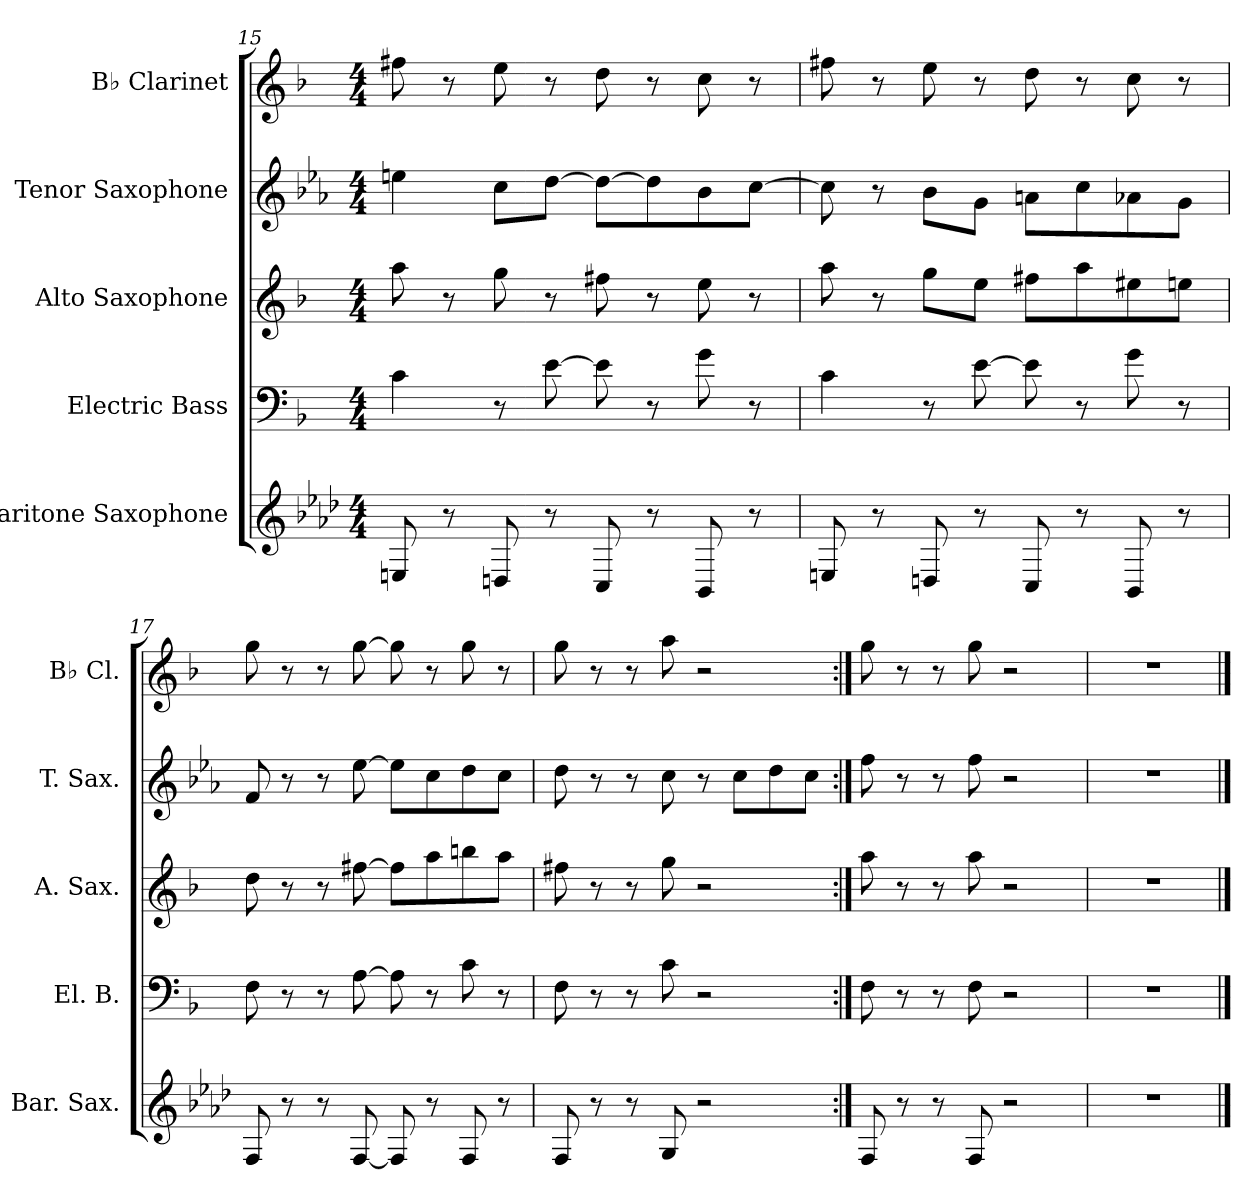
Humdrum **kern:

**kern	**kern	**kern	**kern	**kern
*part5	*part4	*part3	*part2	*part1
*staff5	*staff4	*staff3	*staff2	*staff1
*I"Baritone Saxophone	*I"Electric Bass	*I"Alto Saxophone	*I"Tenor Saxophone	*I"B♭ Clarinet
*I'Bar. Sax.	*I'El. B.	*I'A. Sax.	*I'T. Sax.	*I'B♭ Cl.
*clefG2	*clefF4	*clefG2	*clefG2	*clefG2
*ITrd12c21	*ITrd7c12	*ITrd5c9	*ITrd8c14	*ITrd1c2
*k[b-e-a-d-]	*k[b-]	*k[b-e-a-d-]	*k[b-e-a-]	*k[b-e-a-]
*M4/4	*M4/4	*M4/4	*M4/4	*M4/4
=15	=15	=15	=15	=15
8EEn/	4C\	8cc\	4en\	8een\
8r	.	8r	.	8r
8DDn/	8r	8b-\	8c\L	8dd\
8r	[8E\	8r	[8d\J	8r
8CC/	8E\]	8an\	8d\L_	8cc\
8r	8r	8r	8d\]	8r
8BBB-/	8G\	8g\	8B-\	8b-\
8r	8r	8r	[8c\J	8r
=16	=16	=16	=16	=16
8EEn/	4C\	8cc\	8c\]	8een\
8r	.	8r	8r	8r
8DDn/	8r	8b-\L	8B-\L	8dd\
8r	[8E\	8g\J	8G\J	8r
8CC/	8E\]	8an\L	8An\L	8cc\
8r	8r	8cc\	8c\	8r
8BBB-/	8G\	8g#X\	8A-X\	8b-\
8r	8r	8gn\J	8G\J	8r
!!LO:LB:g=z
=17	=17	=17	=17	=17
8FF/	8FF\	8f\	8F/	8ff\
8r	8r	8r	8r	8r
8r	8r	8r	8r	8r
[8FF/	[8AA\	[8an\	[8e-\	[8ff\
8FF/]	8AA\]	8a\L]	8e-\L]	8ff\]
8r	8r	8cc\	8c\	8r
8FF/	8C\	8ddn\	8d\	8ff\
8r	8r	8cc\J	8c\J	8r
=18	=18	=18	=18	=18
8FF/	8FF\	8an\	8d\	8ff\
8r	8r	8r	8r	8r
8r	8r	8r	8r	8r
8GG/	8C\	8b-\	8c\	8gg\
2r	2r	2r	8r	2r
.	.	.	8c\L	.
.	.	.	8d\	.
.	.	.	8c\J	.
=19:|!	=19:|!	=19:|!	=19:|!	=19:|!
8FF/	8FF\	8cc\	8f\	8ff\
8r	8r	8r	8r	8r
8r	8r	8r	8r	8r
8FF/	8FF\	8cc\	8f\	8ff\
2r	2r	2r	2r	2r
=20	=20	=20	=20	=20
1r	1r	1r	1r	1r
==	==	==	==	==
*-	*-	*-	*-	*-
